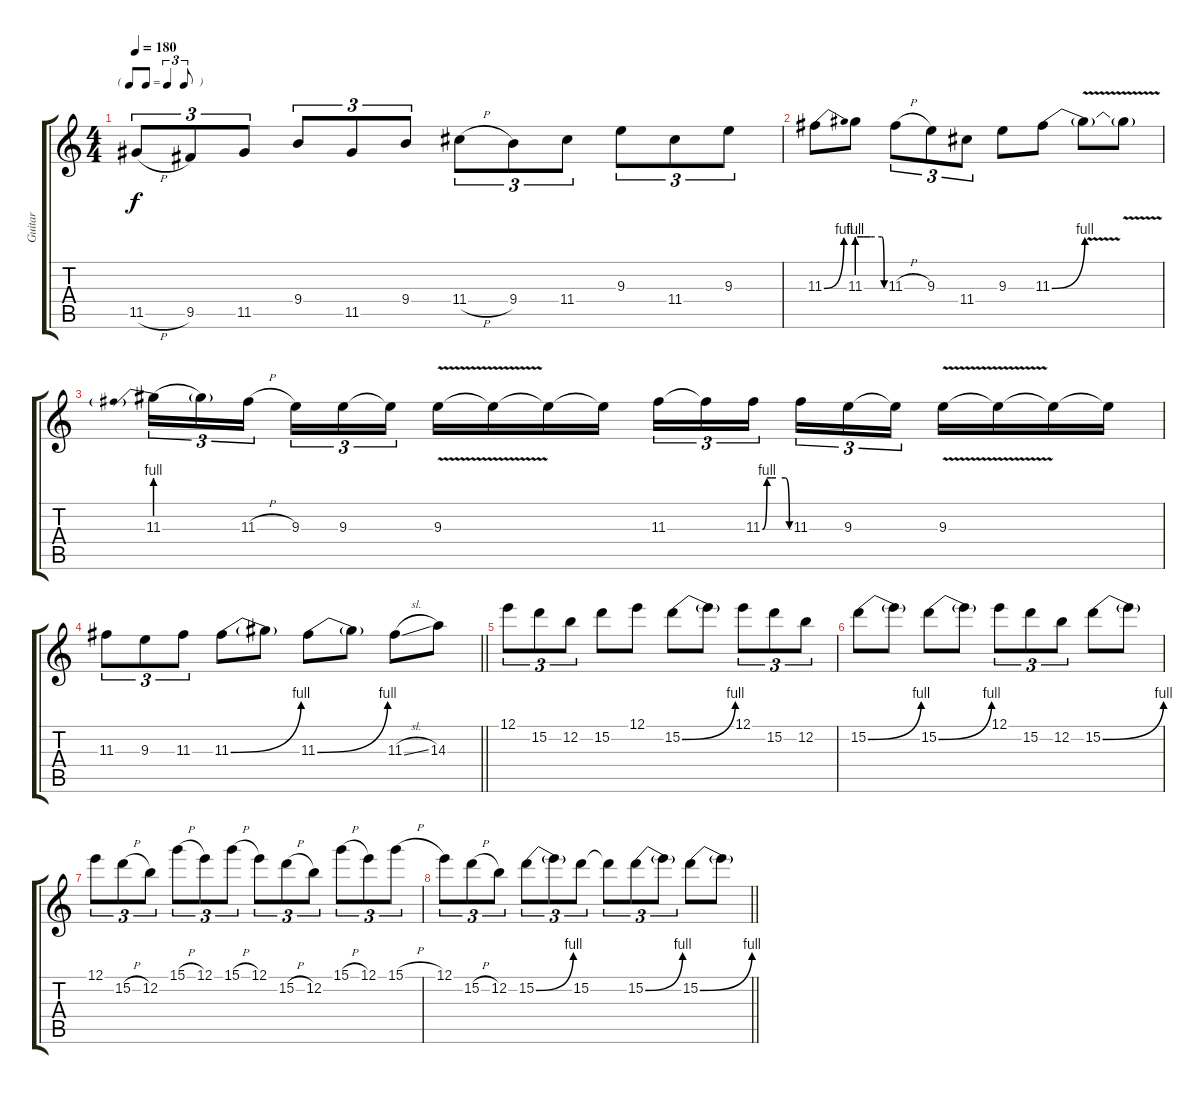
\track ("Guitar" "Guitar") {instrument overdrivenguitar}
\staff {score tabs}
\tuning (E4 B3 G3 D3 A2 E2) {hide}
\ts (4 4)
\tf triplet8th
\tempo 180
\clef g2
\ks c
11.5{h}.8{tu (3 2) dy f} 9.5.8{tu (3 2)} 11.5.8{tu (3 2)} 9.4.8{tu (3 2)} 11.5.8{tu (3 2)} 9.4.8{tu (3 2)} 11.4{h}.8{tu (3 2)} 9.4.8{tu (3 2)} 11.4.8{tu (3 2)} 9.3.8{tu (3 2)} 11.4.8{tu (3 2)} 9.3.8{tu (3 2)} |
11.3{be (bend 0 0 60 4)}.8 11.3{be (custom 0 4 15 4 30 4 55 4 60 0)}.8 11.3{h}.8{tu (3 2)} 9.3.8{tu (3 2)} 11.4.8{tu (3 2)} 9.3.8 11.3{be (bend 0 0 60 4)}.8 11.3{v t}.8 11.3{t}.8 |
11.3{be (prebend 0 4 60 4)}.16{tu (3 2)} 11.3{t}.16{tu (3 2)} 11.3{h}.16{tu (3 2) beam splitsecondary} 9.3.16{tu (3 2)} 9.3.16{tu (3 2)} 9.3{t}.16{tu (3 2)} 9.3{v}.16 9.3{t}.16 9.3{t}.16 9.3{t}.16 11.3.16{tu (3 2)} 11.3{t}.16{tu (3 2)} 11.3{be (custom 0 0 10 4 20 4 30 4 51 4 60 0)}.16{tu (3 2) beam splitsecondary} 11.3.16{tu (3 2)} 9.3.16{tu (3 2)} 9.3{t}.16{tu (3 2)} 9.3{v}.16 9.3{t}.16 9.3{t}.16 9.3{t}.16 |
\barLineRight lightlight
11.3.8{tu (3 2)} 9.3.8{tu (3 2)} 11.3.8{tu (3 2)} 11.3{be (bend 0 0 60 4)}.8 11.3{t}.8 11.3{be (bend 0 0 60 4)}.8 11.3{t}.8 11.3{sl}.8 14.3.8 |
12.1.8{tu (3 2)} 15.2.8{tu (3 2)} 12.2.8{tu (3 2)} 15.2.8 12.1.8 15.2{be (bend 0 0 60 4)}.8 15.2{t}.8 12.1.8{tu (3 2)} 15.2.8{tu (3 2)} 12.2.8{tu (3 2)} |
15.2{be (bend 0 0 60 4)}.8 15.2{t}.8 15.2{be (bend 0 0 60 4)}.8 15.2{t}.8 12.1.8{tu (3 2)} 15.2.8{tu (3 2)} 12.2.8{tu (3 2)} 15.2{be (bend 0 0 60 4)}.8 15.2{t}.8 |
12.1.8{tu (3 2)} 15.2{h}.8{tu (3 2)} 12.2.8{tu (3 2)} 15.1{h}.8{tu (3 2)} 12.1.8{tu (3 2)} 15.1{h}.8{tu (3 2)} 12.1.8{tu (3 2)} 15.2{h}.8{tu (3 2)} 12.2.8{tu (3 2)} 15.1{h}.8{tu (3 2)} 12.1.8{tu (3 2)} 15.1{h}.8{tu (3 2)} |
\barLineRight lightlight
12.1.8{tu (3 2)} 15.2{h}.8{tu (3 2)} 12.2.8{tu (3 2)} 15.2{be (bend 0 0 60 4)}.8{tu (3 2)} 15.2{t}.8{tu (3 2)} 15.2.8{tu (3 2)} 15.2{t}.8{tu (3 2)} 15.2{be (bend 0 0 60 4)}.8{tu (3 2)} 15.2{t}.8{tu (3 2)} 15.2{be (bend 0 0 60 4)}.8 15.2{t}.8
